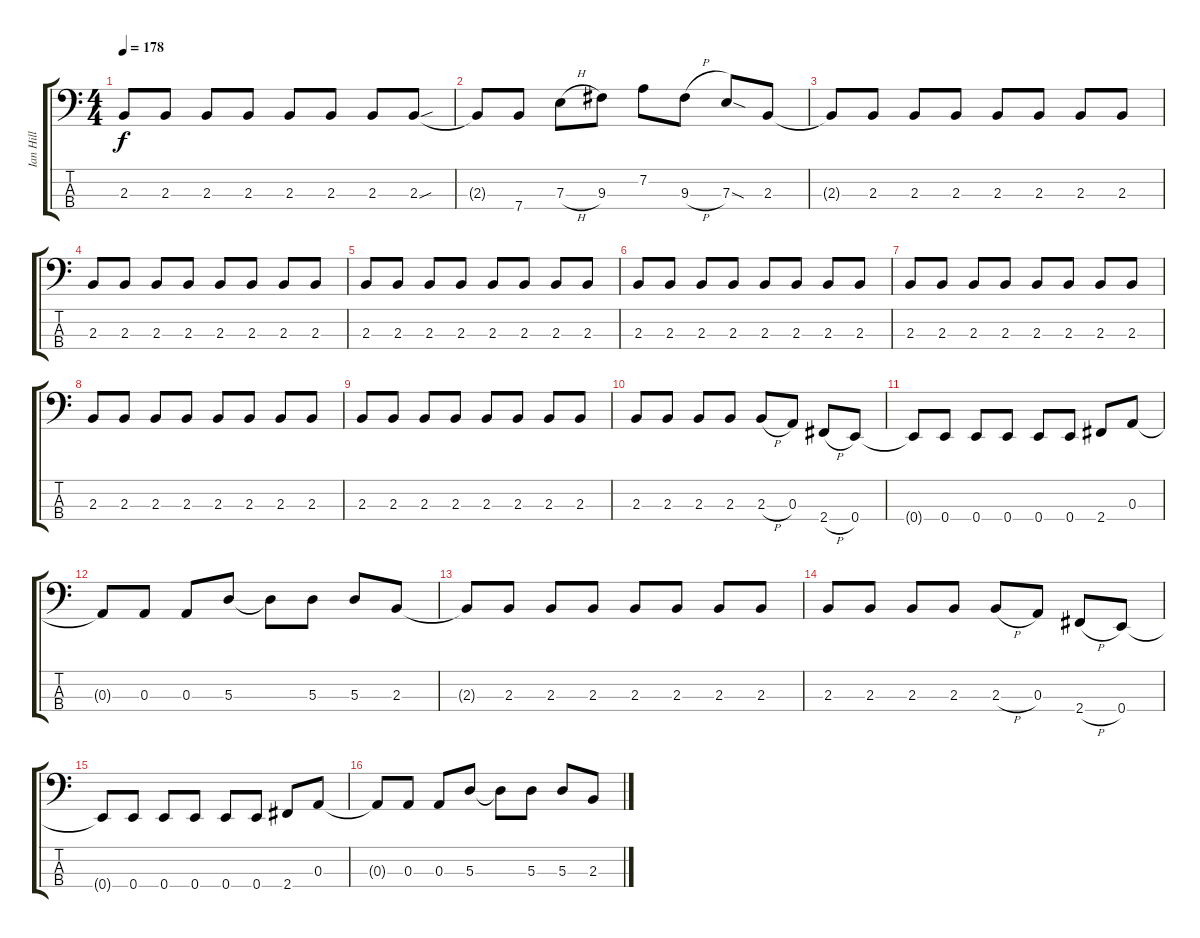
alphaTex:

\track ("Ian Hill" "Ian Hill") {instrument electricbasspick}
\staff {score tabs}
\tuning (G2 D2 A1 E1) {hide}
\ts (4 4)
\tempo 178
\clef f4
\ks c
2.3{t}.8{dy f} 2.3.8 2.3.8 2.3.8 2.3.8 2.3.8 2.3.8 2.3{sou}.8 |
2.3{t}.8 7.4.8 7.3{h}.8 9.3.8 7.2.8 9.3{h}.8 7.3{sod}.8 2.3.8 |
2.3{t}.8 2.3.8 2.3.8 2.3.8 2.3.8 2.3.8 2.3.8 2.3.8 |
2.3.8 2.3.8 2.3.8 2.3.8 2.3.8 2.3.8 2.3.8 2.3.8 |
2.3.8 2.3.8 2.3.8 2.3.8 2.3.8 2.3.8 2.3.8 2.3.8 |
2.3.8 2.3.8 2.3.8 2.3.8 2.3.8 2.3.8 2.3.8 2.3.8 |
2.3.8 2.3.8 2.3.8 2.3.8 2.3.8 2.3.8 2.3.8 2.3.8 |
2.3.8 2.3.8 2.3.8 2.3.8 2.3.8 2.3.8 2.3.8 2.3.8 |
2.3.8 2.3.8 2.3.8 2.3.8 2.3.8 2.3.8 2.3.8 2.3.8 |
2.3.8 2.3.8 2.3.8 2.3.8 2.3{h}.8 0.3.8 2.4{h}.8 0.4.8 |
0.4{t}.8 0.4.8 0.4.8 0.4.8 0.4.8 0.4.8 2.4.8 0.3.8 |
0.3{t}.8 0.3.8 0.3.8 5.3.8 5.3{t}.8 5.3.8 5.3.8 2.3.8 |
2.3{t}.8 2.3.8 2.3.8 2.3.8 2.3.8 2.3.8 2.3.8 2.3.8 |
2.3.8 2.3.8 2.3.8 2.3.8 2.3{h}.8 0.3.8 2.4{h}.8 0.4.8 |
0.4{t}.8 0.4.8 0.4.8 0.4.8 0.4.8 0.4.8 2.4.8 0.3.8 |
0.3{t}.8 0.3.8 0.3.8 5.3.8 5.3{t}.8 5.3.8 5.3.8 2.3.8
